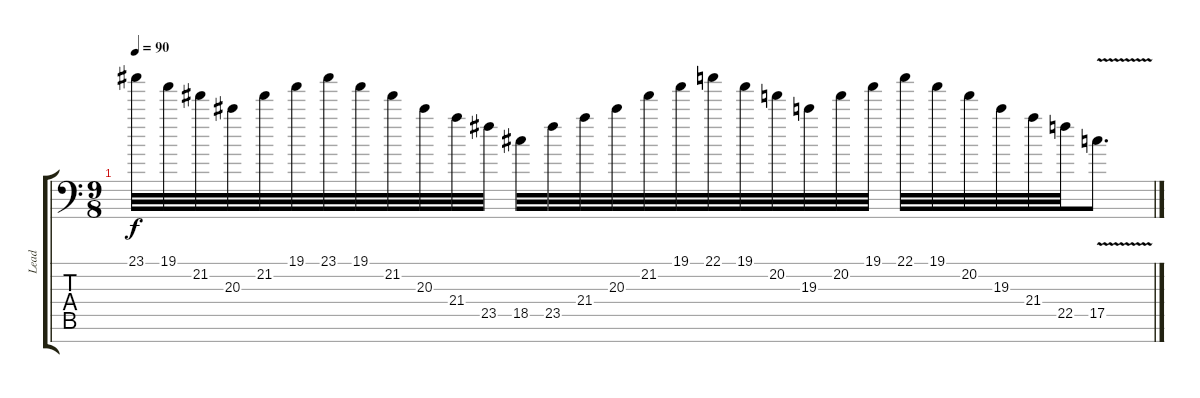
\track ("Lead" "Lead") {instrument overdrivenguitar}
\staff {score tabs}
\tuning (D4 A3 F3 C3 G2 D2 A1) {hide}
\ts (9 8)
\tempo 90
\clef f4
\ks c
23.1.32{dy f} 19.1.32 21.2.32 20.3.32 21.2.32 19.1.32 23.1.32 19.1.32 21.2.32 20.3.32 21.4.32 23.5.32 18.5.32 23.5.32 21.4.32 20.3.32 21.2.32 19.1.32 22.1.32 19.1.32 20.2.32 19.3.32 20.2.32 19.1.32 22.1.32 19.1.32 20.2.32 19.3.32 21.4.32 22.5.32 17.5{v}.8{d}
